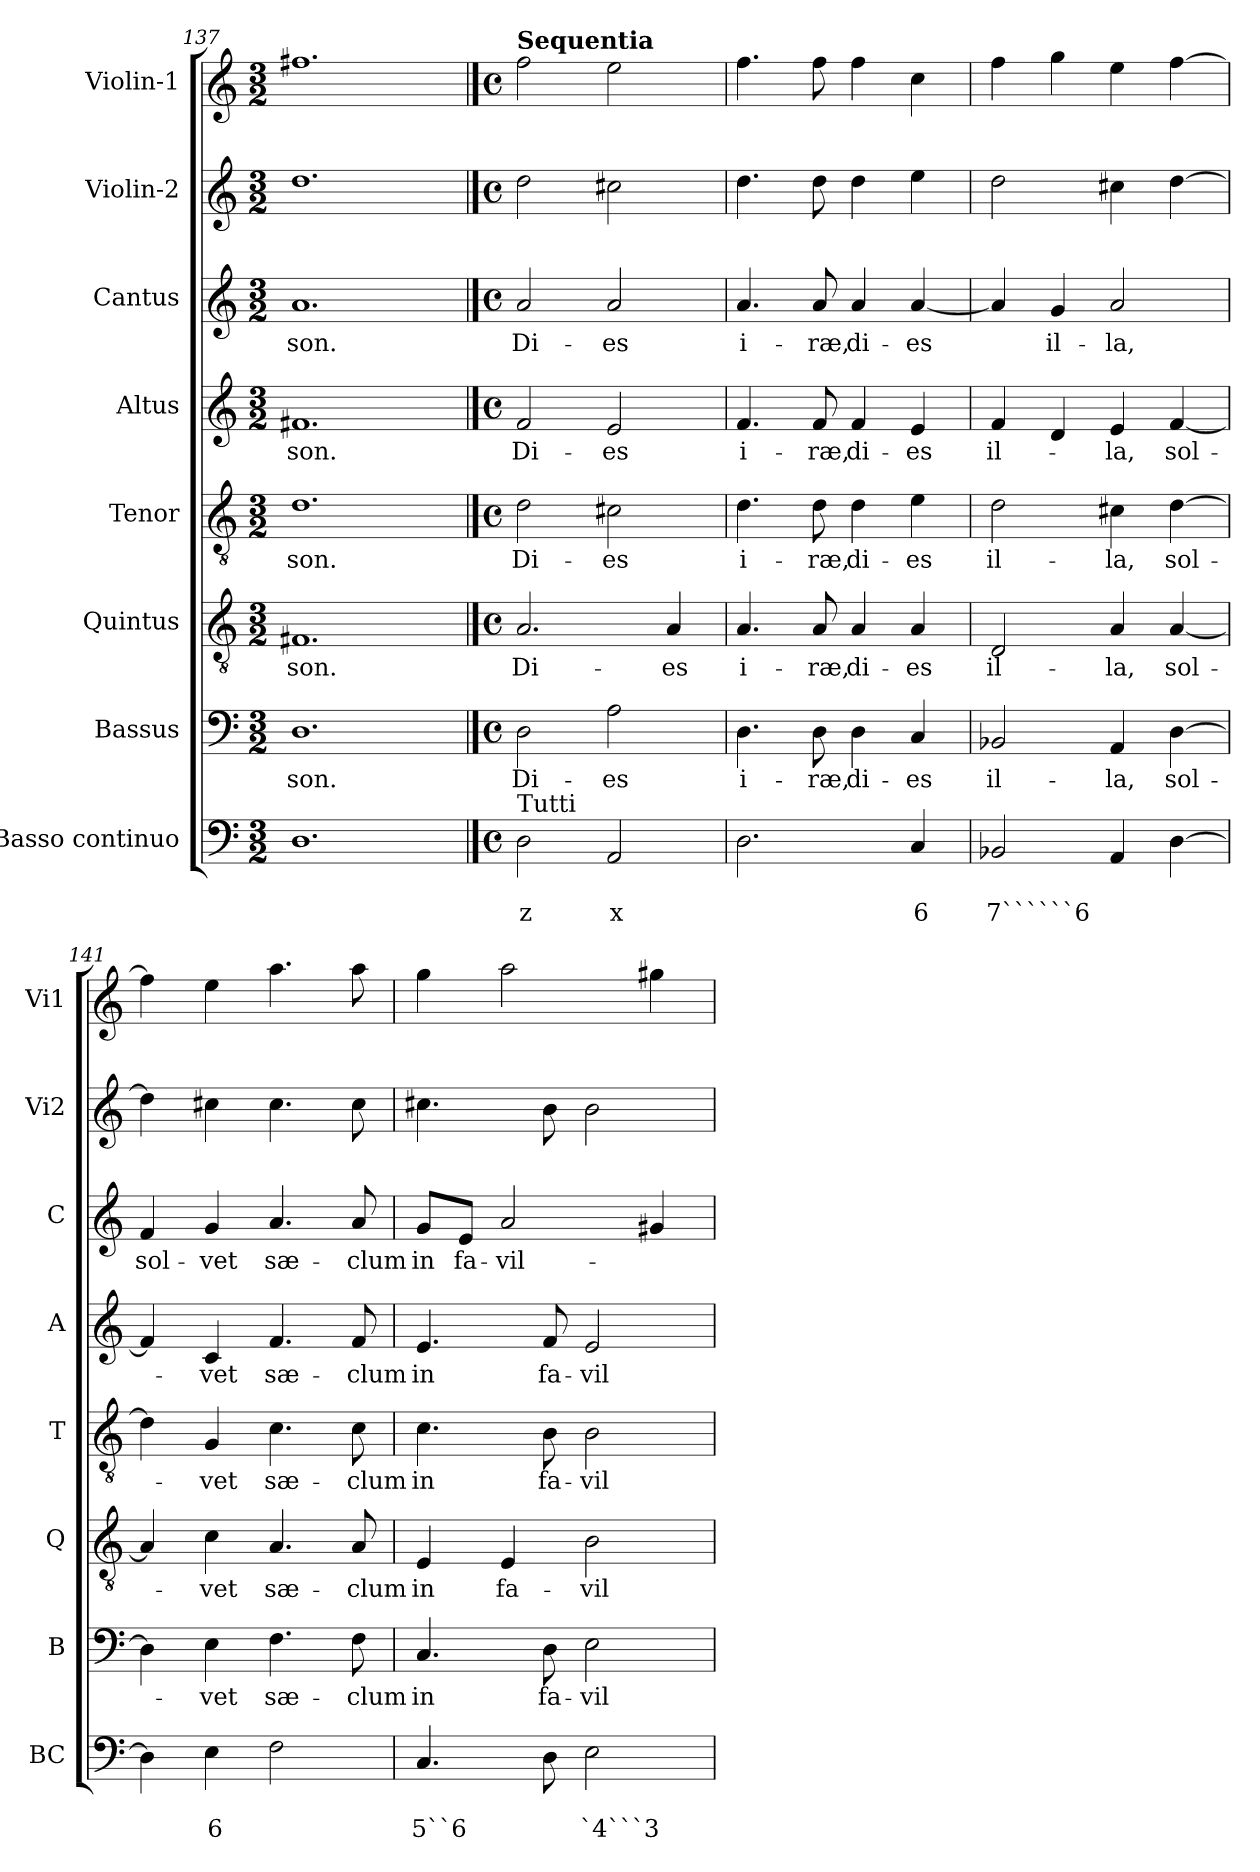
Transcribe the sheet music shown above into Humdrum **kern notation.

**kern	**text	**text	**kern	**text	**kern	**text	**kern	**text	**kern	**text	**kern	**text	**kern	**kern
*part8	*part8	*part8	*part7	*part7	*part6	*part6	*part5	*part5	*part4	*part4	*part3	*part3	*part2	*part1
*staff8	*staff8	*staff8	*staff7	*staff7	*staff6	*staff6	*staff5	*staff5	*staff4	*staff4	*staff3	*staff3	*staff2	*staff1
*I"Basso continuo	*	*	*I"Bassus	*	*I"Quintus	*	*I"Tenor	*	*I"Altus	*	*I"Cantus	*	*I"Violin-2	*I"Violin-1
*I'BC	*	*	*I'B	*	*I'Q	*	*I'T	*	*I'A	*	*I'C	*	*I'Vi2	*I'Vi1
*clefF4	*	*	*clefF4	*	*clefGv2	*	*clefGv2	*	*clefG2	*	*clefG2	*	*clefG2	*clefG2
*k[]	*	*	*k[]	*	*k[]	*	*k[]	*	*k[]	*	*k[]	*	*k[]	*k[]
*C:	*	*	*C:	*	*C:	*	*C:	*	*C:	*	*C:	*	*C:	*C:
*M3/2	*	*	*M3/2	*	*M3/2	*	*M3/2	*	*M3/2	*	*M3/2	*	*M3/2	*M3/2
=137	=137	=137	=137	=137	=137	=137	=137	=137	=137	=137	=137	=137	=137	=137
!	!	!	!	!LO:LY:b	!	!LO:LY:b	!	!LO:LY:b	!	!LO:LY:b	!	!LO:LY:b	!	!
1.D	.	.	1.D	-son.	1.F#X	-son.	1.d	-son.	1.f#X	-son.	1.a	-son.	1.dd	1.ff#X
!!LO:PB:g=z
==138	==138	==138	==138	==138	==138	==138	==138	==138	==138	==138	==138	==138	==138	==138
*M4/4	*	*	*M4/4	*	*M4/4	*	*M4/4	*	*M4/4	*	*M4/4	*	*M4/4	*M4/4
*met(c)	*	*	*met(c)	*	*met(c)	*	*met(c)	*	*met(c)	*	*met(c)	*	*met(c)	*met(c)
!	!	!	!	!	!	!	!	!	!	!	!	!	!	!LO:TX:a:B:t=Sequentia
!LO:TX:a:t=Tutti	!	!	!	!	!	!	!	!	!	!	!	!	!	!
!	!	!LO:LY:b	!	!LO:LY:b	!	!LO:LY:b	!	!LO:LY:b	!	!LO:LY:b	!	!LO:LY:b	!	!
2D\	.	z	2D\	Di-	2.A/	Di-	2d\	Di-	2f/	Di-	2a/	Di-	2dd\	2ff\
!	!	!LO:LY:b	!	!LO:LY:b	!	!	!	!LO:LY:b	!	!LO:LY:b	!	!LO:LY:b	!	!
2AA/	.	x	2A\	-es	.	.	2c#X\	-es	2e/	-es	2a/	-es	2cc#X\	2ee\
!	!	!	!	!	!	!LO:LY:b	!	!	!	!	!	!	!	!
.	.	.	.	.	4A/	-es	.	.	.	.	.	.	.	.
=139	=139	=139	=139	=139	=139	=139	=139	=139	=139	=139	=139	=139	=139	=139
!	!	!	!	!LO:LY:b	!	!LO:LY:b	!	!LO:LY:b	!	!LO:LY:b	!	!LO:LY:b	!	!
2.D\	.	.	4.D\	i-	4.A/	i-	4.d\	i-	4.f/	i-	4.a/	i-	4.dd\	4.ff\
!	!	!	!	!LO:LY:b	!	!LO:LY:b	!	!LO:LY:b	!	!LO:LY:b	!	!LO:LY:b	!	!
.	.	.	8D\	-ræ,	8A/	-ræ,	8d\	-ræ,	8f/	-ræ,	8a/	-ræ,	8dd\	8ff\
!	!	!	!	!LO:LY:b	!	!LO:LY:b	!	!LO:LY:b	!	!LO:LY:b	!	!LO:LY:b	!	!
.	.	.	4D\	di-	4A/	di-	4d\	di-	4f/	di-	4a/	di-	4dd\	4ff\
!	!	!LO:LY:b	!	!LO:LY:b	!	!LO:LY:b	!	!LO:LY:b	!	!LO:LY:b	!	!LO:LY:b	!	!
4C/	.	6	4C/	-es	4A/	-es	4e\	-es	4e/	-es	[4a/	-es	4ee\	4cc\
=140	=140	=140	=140	=140	=140	=140	=140	=140	=140	=140	=140	=140	=140	=140
!	!	!LO:LY:b	!	!LO:LY:b	!	!LO:LY:b	!	!LO:LY:b	!	!LO:LY:b	!	!	!	!
2BB-X/	.	7``````6	2BB-X/	il-	2D/	il-	2d\	il-	4f/	il-	4a/]	.	2dd\	4ff\
!	!	!	!	!	!	!	!	!	!	!	!	!LO:LY:b	!	!
.	.	.	.	.	.	.	.	.	4d/	.	4g/	il-	.	4gg\
!	!	!	!	!LO:LY:b	!	!LO:LY:b	!	!LO:LY:b	!	!LO:LY:b	!	!LO:LY:b	!	!
4AA/	.	.	4AA/	-la,	4A/	-la,	4c#X\	-la,	4e/	-la,	2a/	-la,	4cc#X\	4ee\
!	!	!	!	!LO:LY:b	!	!LO:LY:b	!	!LO:LY:b	!	!LO:LY:b	!	!	!	!
[4D\	.	.	[4D\	sol-	[4A/	sol-	[4d\	sol-	[4f/	sol-	.	.	[4dd\	[4ff\
=141	=141	=141	=141	=141	=141	=141	=141	=141	=141	=141	=141	=141	=141	=141
!	!	!	!	!	!	!	!	!	!	!	!	!LO:LY:b	!	!
4D\]	.	.	4D\]	.	4A/]	.	4d\]	.	4f/]	.	4f/	sol-	4dd\]	4ff\]
!	!	!LO:LY:b	!	!LO:LY:b	!	!LO:LY:b	!	!LO:LY:b	!	!LO:LY:b	!	!LO:LY:b	!	!
4E\	.	6	4E\	-vet	4c\	-vet	4G/	-vet	4c/	-vet	4g/	-vet	4cc#X\	4ee\
!	!	!	!	!LO:LY:b	!	!LO:LY:b	!	!LO:LY:b	!	!LO:LY:b	!	!LO:LY:b	!	!
2F\	.	.	4.F\	sæ-	4.A/	sæ-	4.c\	sæ-	4.f/	sæ-	4.a/	sæ-	4.cc#\	4.aa\
!	!	!	!	!LO:LY:b	!	!LO:LY:b	!	!LO:LY:b	!	!LO:LY:b	!	!LO:LY:b	!	!
.	.	.	8F\	-clum	8A/	-clum	8c\	-clum	8f/	-clum	8a/	-clum	8cc#\	8aa\
!!LO:LB:g=z
=141X3	=141X3	=141X3	=141X3	=141X3	=141X3	=141X3	=141X3	=141X3	=141X3	=141X3	=141X3	=141X3	=141X3	=141X3
!	!	!LO:LY:b	!	!LO:LY:b	!	!LO:LY:b	!	!LO:LY:b	!	!LO:LY:b	!	!LO:LY:b	!	!
4.C/	.	5``6	4.C/	in	4E/	in	4.c\	in	4.e/	in	8g/L	in	4.cc#X\	4gg\
!	!	!	!	!	!	!	!	!	!	!	!	!LO:LY:b	!	!
.	.	.	.	.	.	.	.	.	.	.	8e/J	fa-	.	.
!	!	!	!	!	!	!LO:LY:b	!	!	!	!	!	!LO:LY:b	!	!
.	.	.	.	.	4E/	fa-	.	.	.	.	2a/	-vil-	.	2aa\
!	!	!	!	!LO:LY:b	!	!	!	!LO:LY:b	!	!LO:LY:b	!	!	!	!
8D\	.	.	8D\	fa-	.	.	8B\	fa-	8f/	fa-	.	.	8b\	.
!	!	!LO:LY:b	!	!LO:LY:b	!	!LO:LY:b	!	!LO:LY:b	!	!LO:LY:b	!	!	!	!
2E\	.	`4```3	2E\	-vil-	2B\	-vil-	2B\	-vil-	2e/	-vil-	.	.	2b\	.
.	.	.	.	.	.	.	.	.	.	.	4g#X/	.	.	4gg#X\
=	=	=	=	=	=	=	=	=	=	=	=	=	=	=
*-	*-	*-	*-	*-	*-	*-	*-	*-	*-	*-	*-	*-	*-	*-
